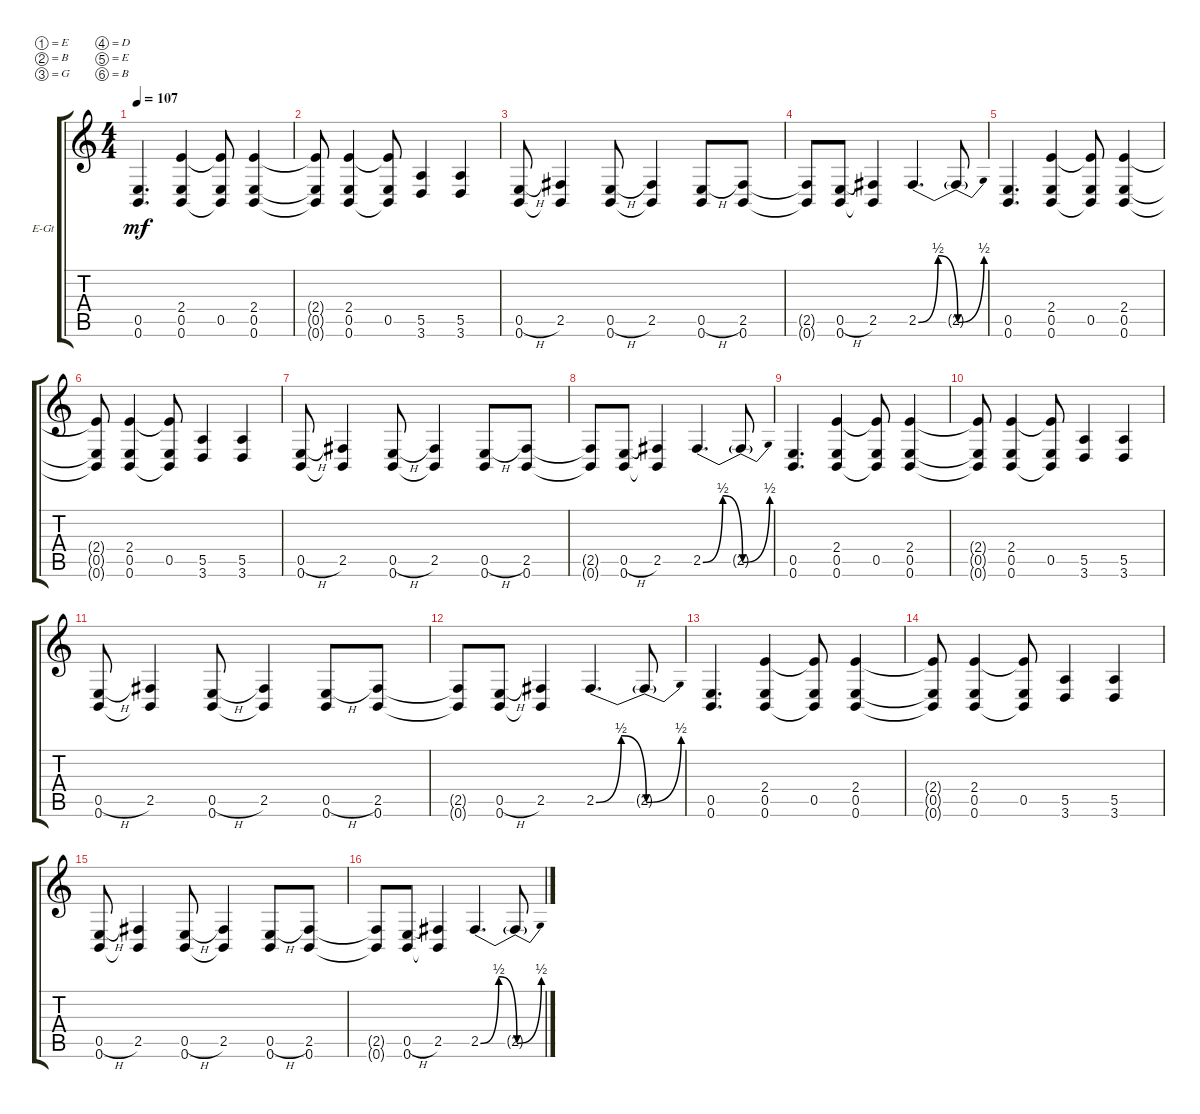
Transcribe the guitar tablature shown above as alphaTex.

\defaultSystemsLayout 4
\bracketExtendMode groupsimilarinstruments
\firstSystemTrackNameOrientation horizontal
\otherSystemsTrackNameOrientation horizontal
\track ("Adam Jones - Distortion Guitar" "E-Gt") {instrument distortionguitar}
\staff {score tabs}
\tuning (E4 B3 G3 D3 E2 B1)
\ts (4 4)
\tempo 107
\clef g2
\ks c
(0.5 0.6).4{d dy mf} (0.6 0.5 2.4).4 (2.4{t} 0.5 0.6{t}).8 (0.6 0.5 2.4).4 |
(0.6{t} 0.5{t} 2.4{t}).8 (0.6 0.5 2.4).4 (2.4{t} 0.5 0.6{t}).8 (5.5 3.6).4 (3.6 5.5).4 |
(0.6 0.5{h}).8 (2.5 0.6{t}).4 (0.6 0.5{h}).8 (2.5 0.6{t}).4 (0.6 0.5{h}).8 (2.5 0.6).8 |
(2.5{t} 0.6{t}).8 (0.6 0.5{h}).8 (2.5 0.6{t}).4 2.5{be (bendrelease 0 0 24.599999999999998 2 25.8 2 59.4 0)}.4{d} 2.5{be (bend 0 0 30.599999999999998 2) t}.8 |
(0.5 0.6).4{d} (0.6 0.5 2.4).4 (2.4{t} 0.5 0.6{t}).8 (0.6 0.5 2.4).4 |
(0.6{t} 0.5{t} 2.4{t}).8 (0.6 0.5 2.4).4 (2.4{t} 0.5 0.6{t}).8 (5.5 3.6).4 (3.6 5.5).4 |
(0.6 0.5{h}).8 (2.5 0.6{t}).4 (0.6 0.5{h}).8 (2.5 0.6{t}).4 (0.6 0.5{h}).8 (2.5 0.6).8 |
(2.5{t} 0.6{t}).8 (0.6 0.5{h}).8 (2.5 0.6{t}).4 2.5{be (bendrelease 0 0 24.599999999999998 2 25.8 2 59.4 0)}.4{d} 2.5{be (bend 0 0 30.599999999999998 2) t}.8 |
(0.5 0.6).4{d} (0.6 0.5 2.4).4 (2.4{t} 0.5 0.6{t}).8 (0.6 0.5 2.4).4 |
(0.6{t} 0.5{t} 2.4{t}).8 (0.6 0.5 2.4).4 (2.4{t} 0.5 0.6{t}).8 (5.5 3.6).4 (3.6 5.5).4 |
(0.6 0.5{h}).8 (2.5 0.6{t}).4 (0.6 0.5{h}).8 (2.5 0.6{t}).4 (0.6 0.5{h}).8 (2.5 0.6).8 |
(2.5{t} 0.6{t}).8 (0.6 0.5{h}).8 (2.5 0.6{t}).4 2.5{be (bendrelease 0 0 24.599999999999998 2 25.8 2 59.4 0)}.4{d} 2.5{be (bend 0 0 30.599999999999998 2) t}.8 |
(0.5 0.6).4{d} (0.6 0.5 2.4).4 (2.4{t} 0.5 0.6{t}).8 (0.6 0.5 2.4).4 |
(0.6{t} 0.5{t} 2.4{t}).8 (0.6 0.5 2.4).4 (2.4{t} 0.5 0.6{t}).8 (5.5 3.6).4 (3.6 5.5).4 |
(0.6 0.5{h}).8 (2.5 0.6{t}).4 (0.6 0.5{h}).8 (2.5 0.6{t}).4 (0.6 0.5{h}).8 (2.5 0.6).8 |
(2.5{t} 0.6{t}).8 (0.6 0.5{h}).8 (2.5 0.6{t}).4 2.5{be (bendrelease 0 0 24.599999999999998 2 25.8 2 59.4 0)}.4{d} 2.5{be (bend 0 0 30.599999999999998 2) t}.8
